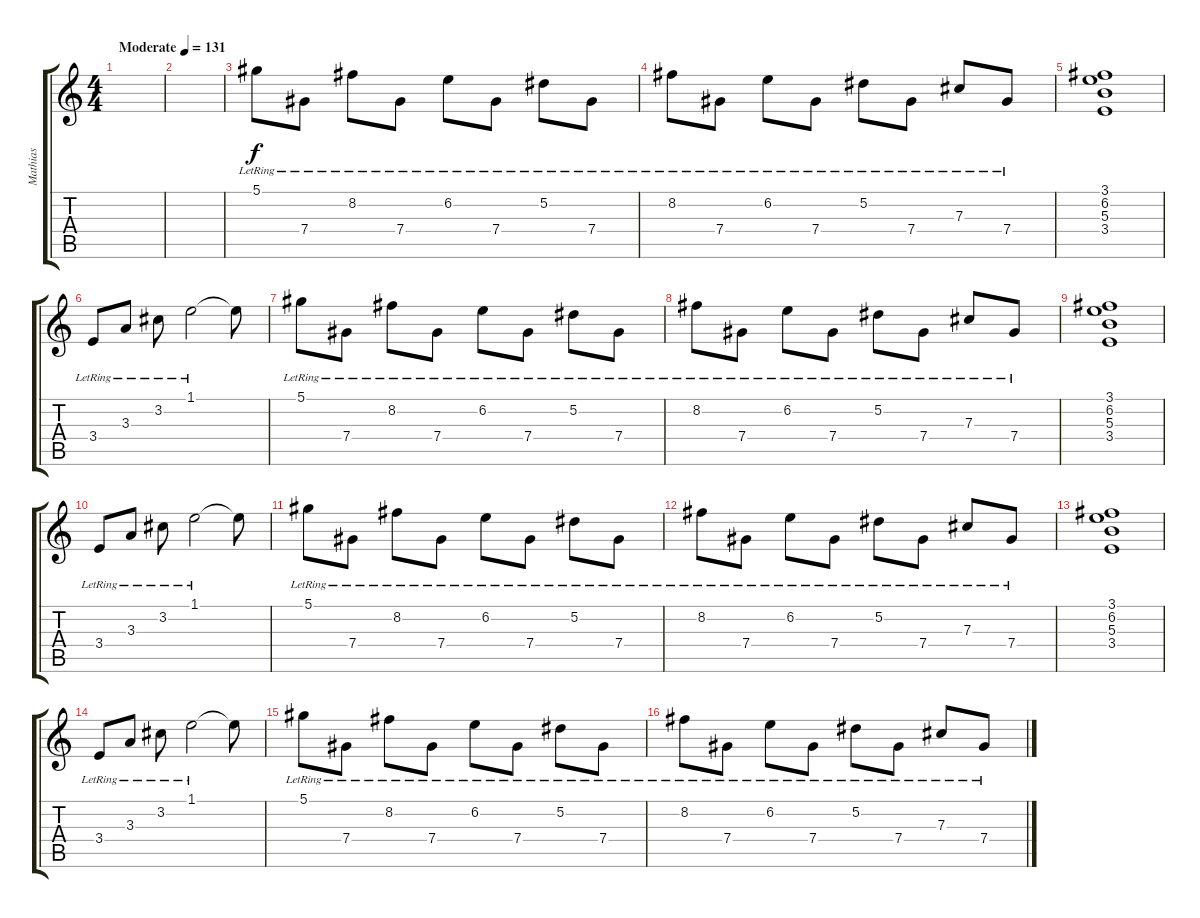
\track ("Mathias" "Mathias") {instrument acousticguitarsteel}
\staff {score tabs}
\tuning (Eb4 Bb3 Gb3 Db3 Ab2 Eb2) {hide}
\ts (4 4)
\tempo (131 "Moderate")
\clef g2
\ks c
|
|
5.1{lr}.8 7.4{lr}.8 8.2{lr}.8 7.4{lr}.8 6.2{lr}.8 7.4{lr}.8 5.2{lr}.8 7.4{lr}.8 |
8.2{lr}.8 7.4{lr}.8 6.2{lr}.8 7.4{lr}.8 5.2{lr}.8 7.4{lr}.8 7.3{lr}.8 7.4{lr}.8 |
(3.1 6.2 5.3 3.4).1 |
3.4{lr}.8 3.3{lr}.8 3.2{lr}.8 1.1{lr}.2 1.1{t}.8 |
5.1{lr}.8 7.4{lr}.8 8.2{lr}.8 7.4{lr}.8 6.2{lr}.8 7.4{lr}.8 5.2{lr}.8 7.4{lr}.8 |
8.2{lr}.8 7.4{lr}.8 6.2{lr}.8 7.4{lr}.8 5.2{lr}.8 7.4{lr}.8 7.3{lr}.8 7.4{lr}.8 |
(3.1 6.2 5.3 3.4).1 |
3.4{lr}.8 3.3{lr}.8 3.2{lr}.8 1.1{lr}.2 1.1{t}.8 |
5.1{lr}.8 7.4{lr}.8 8.2{lr}.8 7.4{lr}.8 6.2{lr}.8 7.4{lr}.8 5.2{lr}.8 7.4{lr}.8 |
8.2{lr}.8 7.4{lr}.8 6.2{lr}.8 7.4{lr}.8 5.2{lr}.8 7.4{lr}.8 7.3{lr}.8 7.4{lr}.8 |
(3.1 6.2 5.3 3.4).1 |
3.4{lr}.8 3.3{lr}.8 3.2{lr}.8 1.1{lr}.2 1.1{t}.8 |
5.1{lr}.8 7.4{lr}.8 8.2{lr}.8 7.4{lr}.8 6.2{lr}.8 7.4{lr}.8 5.2{lr}.8 7.4{lr}.8 |
8.2{lr}.8 7.4{lr}.8 6.2{lr}.8 7.4{lr}.8 5.2{lr}.8 7.4{lr}.8 7.3{lr}.8 7.4{lr}.8
